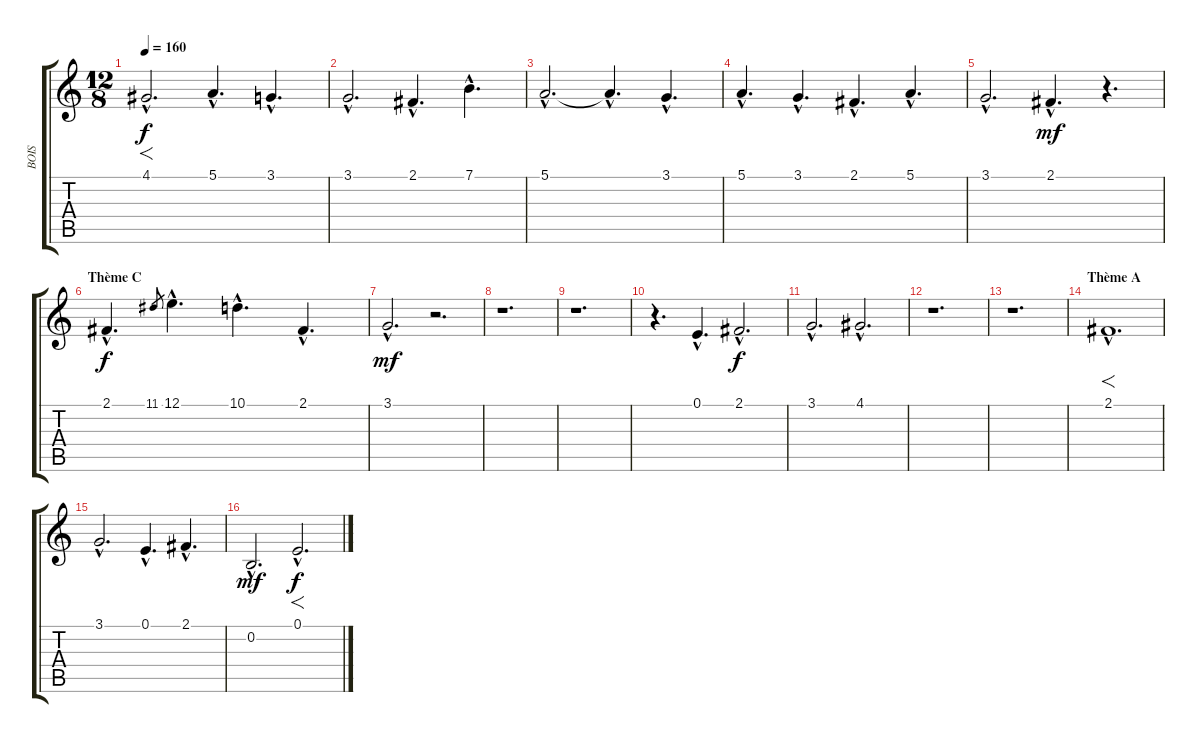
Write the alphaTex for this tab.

\track ("BOIS" "BOIS") {instrument clarinet}
\staff {score tabs}
\tuning (E4 B3 G3 D3 A2 E2) {hide}
\ts (12 8)
\tempo 160
\clef g2
\ks c
4.1{hac}.2{f d dy f} 5.1{hac}.4{d} 3.1{hac}.4{d} |
3.1{hac}.2{d} 2.1{hac}.4{d} 7.1{hac}.4{d} |
5.1{hac}.2{d} 5.1{hac t}.4{d} 3.1{hac}.4{d} |
5.1{hac}.4{d} 3.1{hac}.4{d} 2.1{hac}.4{d} 5.1{hac}.4{d} |
3.1{hac}.2{d} 2.1{hac}.4{d dy mf} r.4{d} |
\section ("" "Thème C")
2.1{hac}.4{d dy f} 11.1.8{gr} 12.1{hac}.4{d} 10.1{hac}.4{d} 2.1{hac}.4{d} |
3.1{hac}.2{d dy mf} r.2{d} |
r.1{d} |
r.1{d} |
r.4{d} 0.1{hac}.4{d} 2.1{hac}.2{d dy f} |
3.1{hac}.2{d} 4.1{hac}.2{d} |
r.1{d} |
r.1{d} |
\section ("" "Thème A")
2.1{hac}.1{f d} |
3.1{hac}.2{d} 0.1{hac}.4{d} 2.1{hac}.4{d} |
0.2{hac}.2{d dy mf} 0.1{hac}.2{f d dy f}
